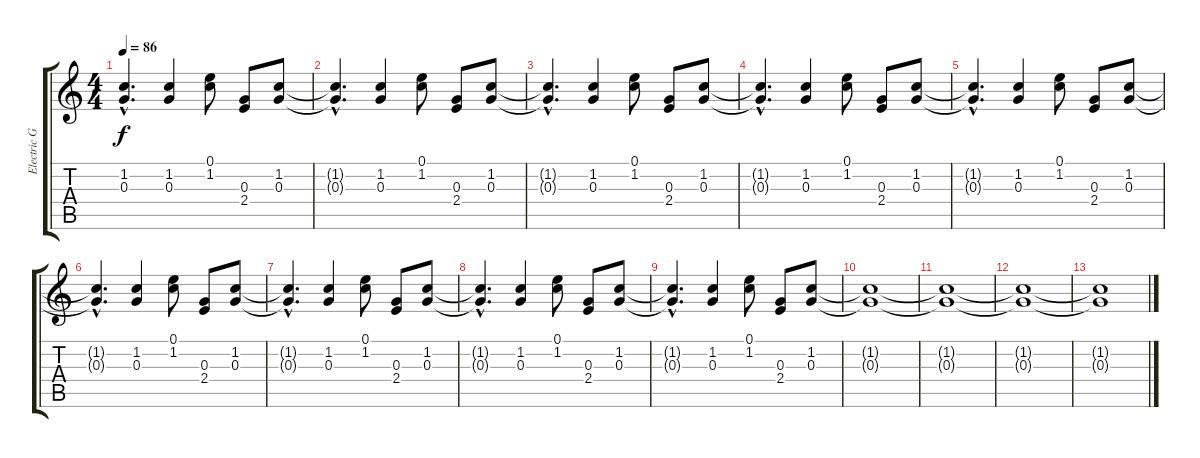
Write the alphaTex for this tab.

\track ("Electric Guitar (Gano)" "Electric G") {instrument electricguitarclean}
\staff {score tabs}
\tuning (E4 B3 G3 D3 A2 E2) {hide}
\ts (4 4)
\tempo 86
\clef g2
\ks c
(1.2{hac t} 0.3{hac t}).4{d dy f} (1.2 0.3).4 (0.1 1.2).8 (0.3 2.4).8 (1.2 0.3).8 |
(1.2{hac t} 0.3{hac t}).4{d} (1.2 0.3).4 (0.1 1.2).8 (0.3 2.4).8 (1.2 0.3).8 |
(1.2{hac t} 0.3{hac t}).4{d} (1.2 0.3).4 (0.1 1.2).8 (0.3 2.4).8 (1.2 0.3).8 |
(1.2{hac t} 0.3{hac t}).4{d} (1.2 0.3).4 (0.1 1.2).8 (0.3 2.4).8 (1.2 0.3).8 |
(1.2{hac t} 0.3{hac t}).4{d} (1.2 0.3).4 (0.1 1.2).8 (0.3 2.4).8 (1.2 0.3).8 |
(1.2{hac t} 0.3{hac t}).4{d} (1.2 0.3).4 (0.1 1.2).8 (0.3 2.4).8 (1.2 0.3).8 |
(1.2{hac t} 0.3{hac t}).4{d} (1.2 0.3).4 (0.1 1.2).8 (0.3 2.4).8 (1.2 0.3).8 |
(1.2{hac t} 0.3{hac t}).4{d} (1.2 0.3).4 (0.1 1.2).8 (0.3 2.4).8 (1.2 0.3).8 |
(1.2{hac t} 0.3{hac t}).4{d} (1.2 0.3).4 (0.1 1.2).8 (0.3 2.4).8 (1.2 0.3).8 |
(1.2{t} 0.3{t}).1{volume 0} |
(1.2{t} 0.3{t}).1 |
(1.2{t} 0.3{t}).1 |
(1.2{t} 0.3{t}).1
